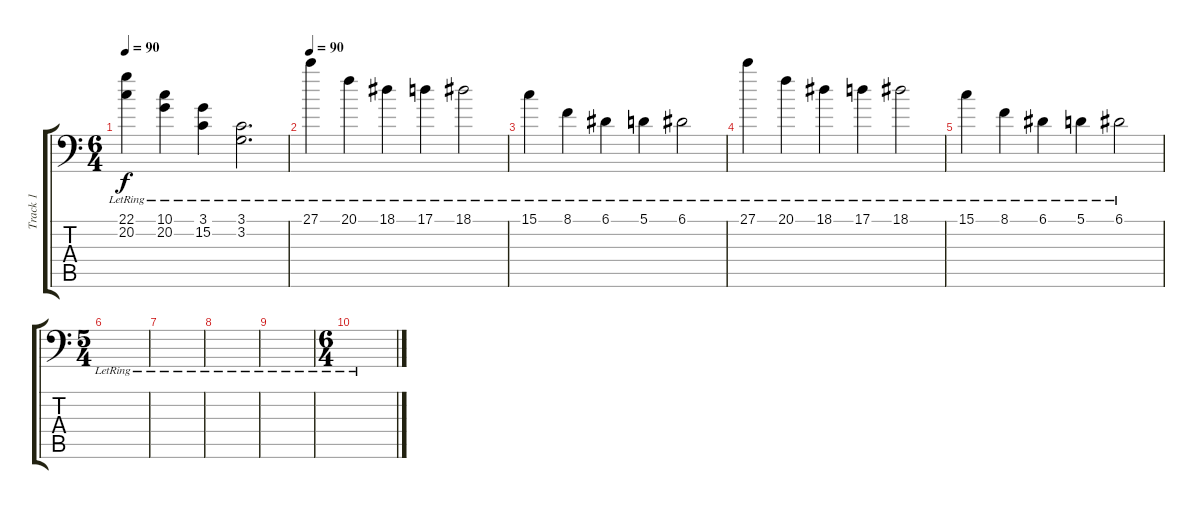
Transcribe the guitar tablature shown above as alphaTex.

\track ("Track 1" "Track 1") {instrument acousticgrandpiano}
\staff {score tabs}
\tuning (A3 E3 C3 G2 D2 G1) {hide}
\ts (6 4)
\tempo 90
\clef f4
\ks c
(22.1{lr} 20.2{lr}).4{dy f} (10.1{lr} 20.2{lr}).4 (3.1{lr} 15.2{lr}).4 (3.1{lr} 3.2{lr}).2{d} |
\tempo 90
27.1{lr}.4 20.1{lr}.4 18.1{lr}.4 17.1{lr}.4 18.1{lr}.2 |
15.1{lr}.4 8.1{lr}.4 6.1{lr}.4 5.1{lr}.4 6.1{lr}.2 |
27.1{lr}.4 20.1{lr}.4 18.1{lr}.4 17.1{lr}.4 18.1{lr}.2 |
15.1{lr}.4 8.1{lr}.4 6.1{lr}.4 5.1{lr}.4 6.1{lr}.2 |
\ts (5 4)
|
|
|
|
\ts (6 4)
